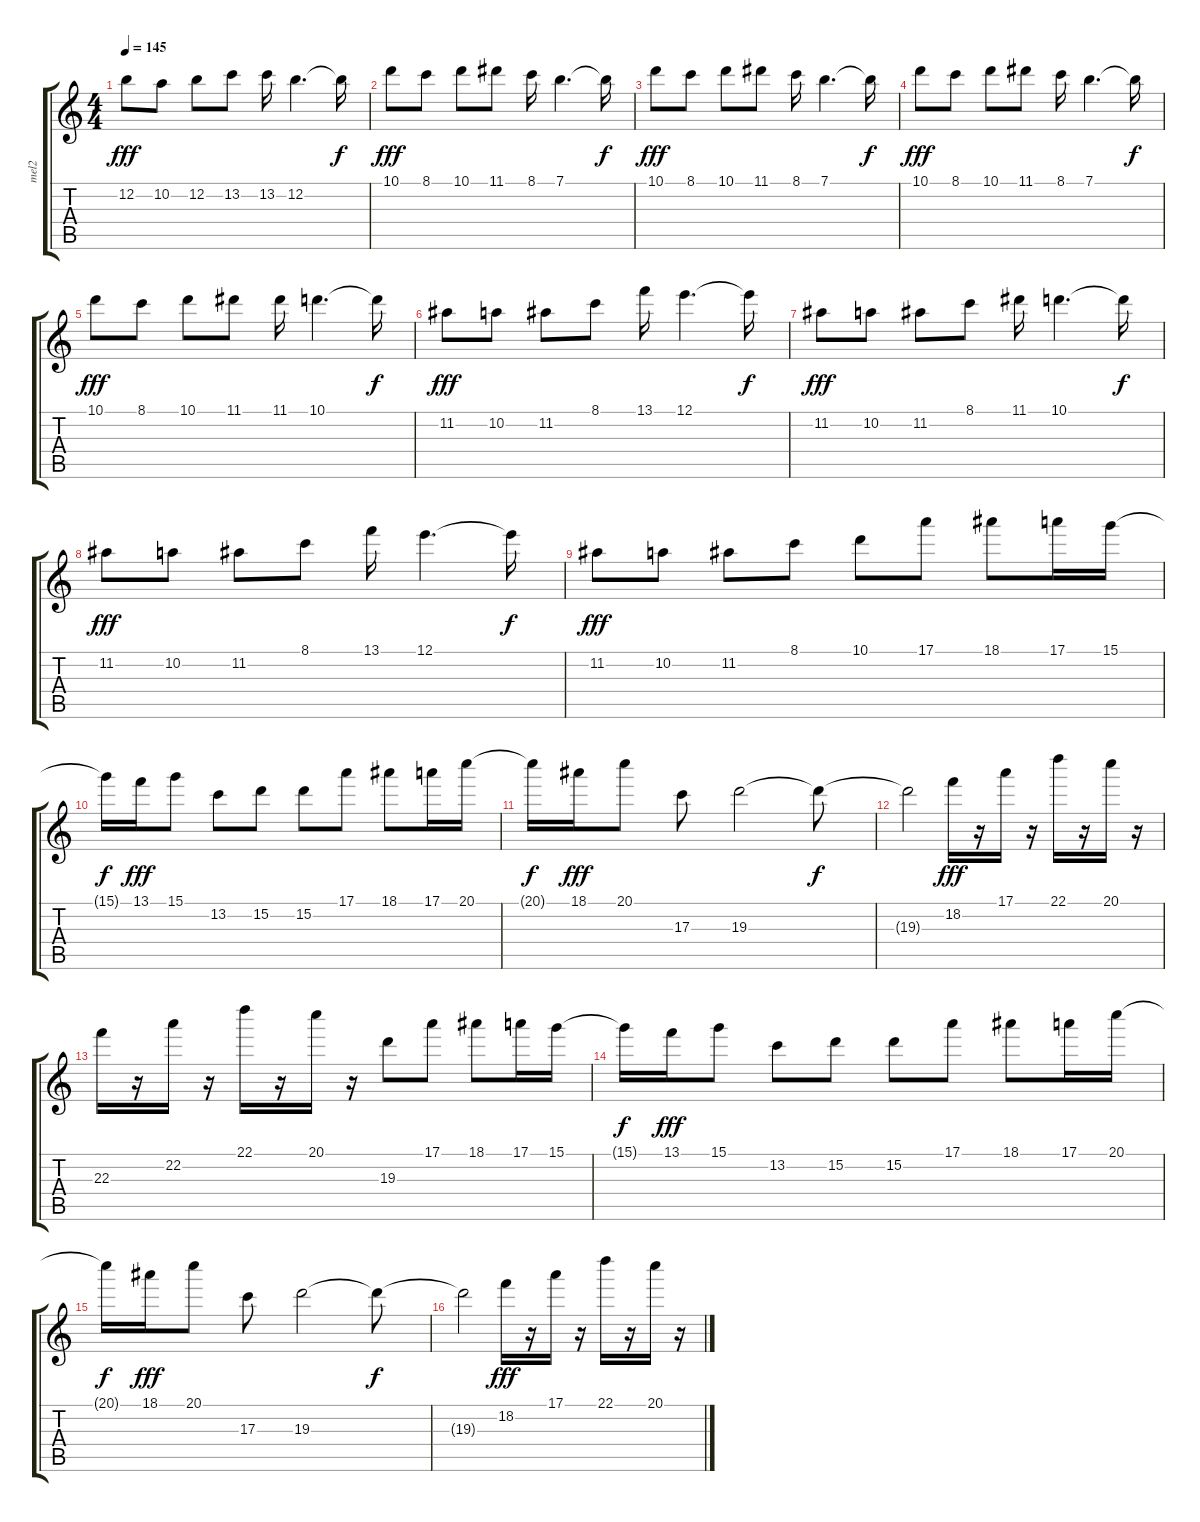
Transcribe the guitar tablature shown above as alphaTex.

\track ("mel2" "mel2") {instrument overdrivenguitar}
\staff {score tabs}
\tuning (E4 B3 G3 D3 A2 E2) {hide}
\ts (4 4)
\tempo 145
\clef g2
\ks c
12.2.8{dy fff} 10.2.8 12.2.8 13.2.8 13.2.16 12.2.4{d} 12.2{t}.16{dy f} |
10.1.8{dy fff} 8.1.8 10.1.8 11.1.8 8.1.16 7.1.4{d} 7.1{t}.16{dy f} |
10.1.8{dy fff} 8.1.8 10.1.8 11.1.8 8.1.16 7.1.4{d} 7.1{t}.16{dy f} |
10.1.8{dy fff} 8.1.8 10.1.8 11.1.8 8.1.16 7.1.4{d} 7.1{t}.16{dy f} |
10.1.8{dy fff} 8.1.8 10.1.8 11.1.8 11.1.16 10.1.4{d} 10.1{t}.16{dy f} |
11.2.8{dy fff} 10.2.8 11.2.8 8.1.8 13.1.16 12.1.4{d} 12.1{t}.16{dy f} |
11.2.8{dy fff} 10.2.8 11.2.8 8.1.8 11.1.16 10.1.4{d} 10.1{t}.16{dy f} |
11.2.8{dy fff} 10.2.8 11.2.8 8.1.8 13.1.16 12.1.4{d} 12.1{t}.16{dy f} |
11.2.8{dy fff} 10.2.8 11.2.8 8.1.8 10.1.8 17.1.8 18.1.8 17.1.16 15.1.16 |
15.1{t}.16{dy f} 13.1.16{dy fff} 15.1.8 13.2.8 15.2.8 15.2.8 17.1.8 18.1.8 17.1.16 20.1.16 |
20.1{t}.16{dy f} 18.1.16{dy fff} 20.1.8 17.3.8 19.3.2 19.3{t}.8{dy f} |
19.3{t}.2 18.2.16{dy fff} r.16 17.1.16 r.16 22.1.16 r.16 20.1.16 r.16 |
22.3.16 r.16 22.2.16 r.16 22.1.16 r.16 20.1.16 r.16 19.3.8 17.1.8 18.1.8 17.1.16 15.1.16 |
15.1{t}.16{dy f} 13.1.16{dy fff} 15.1.8 13.2.8 15.2.8 15.2.8 17.1.8 18.1.8 17.1.16 20.1.16 |
20.1{t}.16{dy f} 18.1.16{dy fff} 20.1.8 17.3.8 19.3.2 19.3{t}.8{dy f} |
19.3{t}.2 18.2.16{dy fff} r.16 17.1.16 r.16 22.1.16 r.16 20.1.16 r.16
